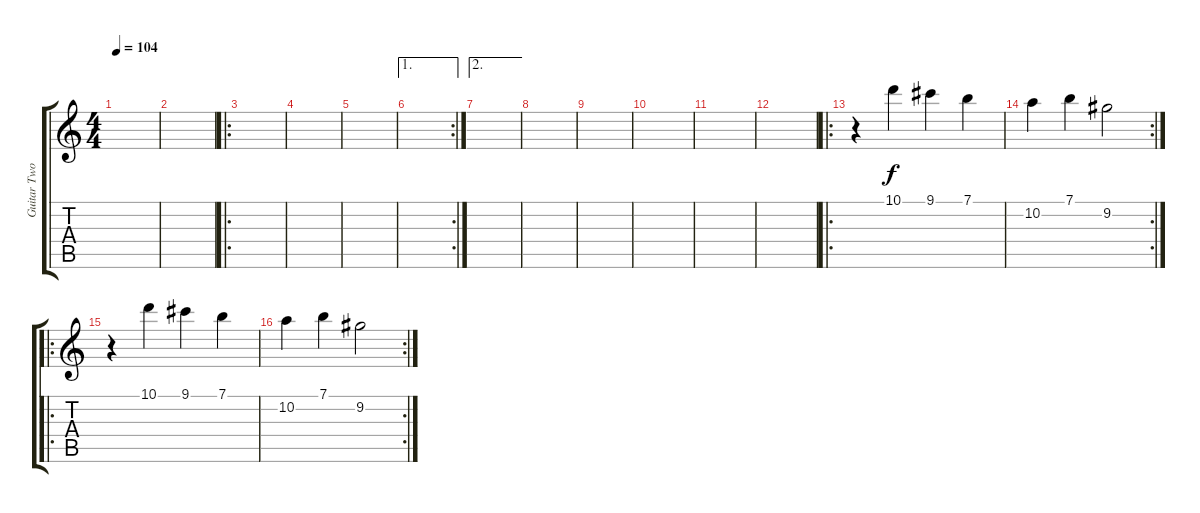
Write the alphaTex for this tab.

\track ("Guitar Two" "Guitar Two") {instrument electricguitarclean}
\staff {score tabs}
\tuning (E4 B3 G3 D3 A2 E2) {hide}
\ts (4 4)
\tempo 104
\clef g2
\ks c
|
|
\ro
|
|
|
\ae 1
\rc 2
|
\ae 2
|
|
|
|
|
|
\ro
r.4 10.1.4 9.1.4 7.1.4 |
\rc 2
10.2.4 7.1.4 9.2.2 |
\ro
r.4 10.1.4 9.1.4 7.1.4 |
\rc 2
10.2.4 7.1.4 9.2.2
